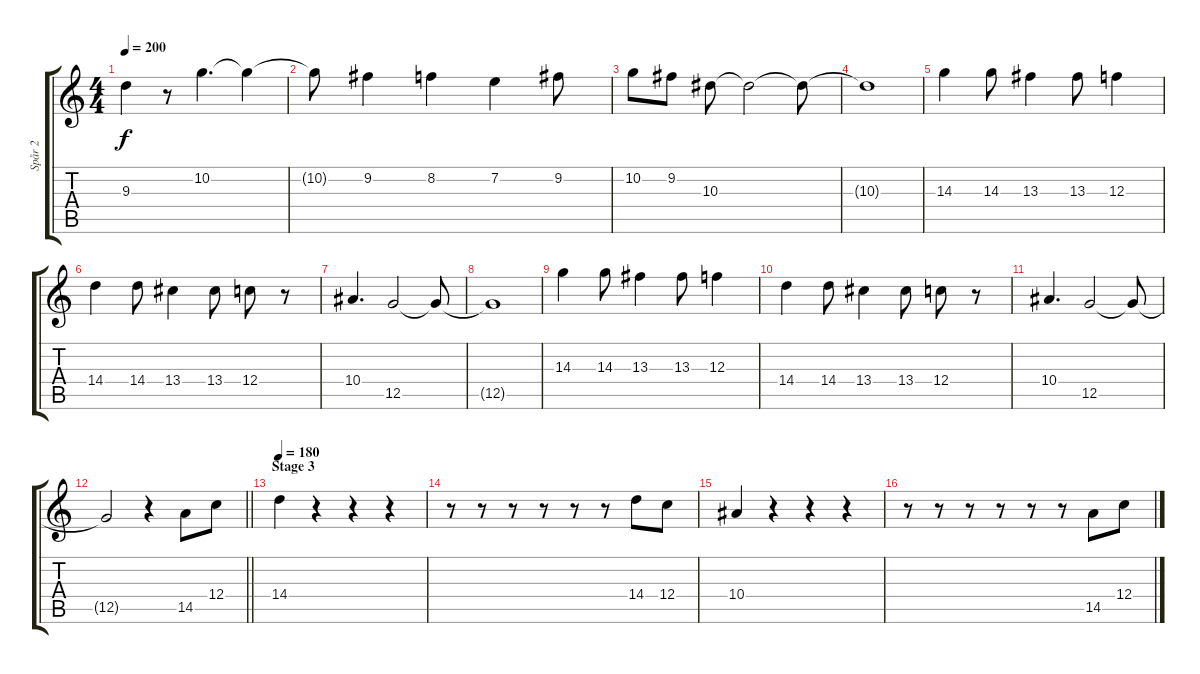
\track ("Spår 2" "Spår 2") {instrument distortionguitar}
\staff {score tabs}
\tuning (D4 A3 F3 C3 G2 D2) {hide}
\ts (4 4)
\tempo 200
\clef g2
\ks c
9.3.4{dy f} r.8 10.2.4{d} 10.2{t}.4 |
10.2{t}.8 9.2.4 8.2.4 7.2.4 9.2.8 |
10.2.8 9.2.8 10.3.8 10.3{t}.2 10.3{t}.8 |
10.3{t}.1 |
14.3.4 14.3.8 13.3.4 13.3.8 12.3.4 |
14.4.4 14.4.8 13.4.4 13.4.8 12.4.8 r.8 |
10.4.4{d} 12.5.2 12.5{t}.8 |
12.5{t}.1 |
14.3.4 14.3.8 13.3.4 13.3.8 12.3.4 |
14.4.4 14.4.8 13.4.4 13.4.8 12.4.8 r.8 |
10.4.4{d} 12.5.2 12.5{t}.8 |
\barLineRight lightlight
12.5{t}.2 r.4 14.5.8 12.4.8 |
\section ("" "Stage 3")
\tempo 180
14.4.4 r.4 r.4 r.4 |
r.8 r.8 r.8 r.8 r.8 r.8 14.4.8 12.4.8 |
10.4.4 r.4 r.4 r.4 |
r.8 r.8 r.8 r.8 r.8 r.8 14.5.8 12.4.8
